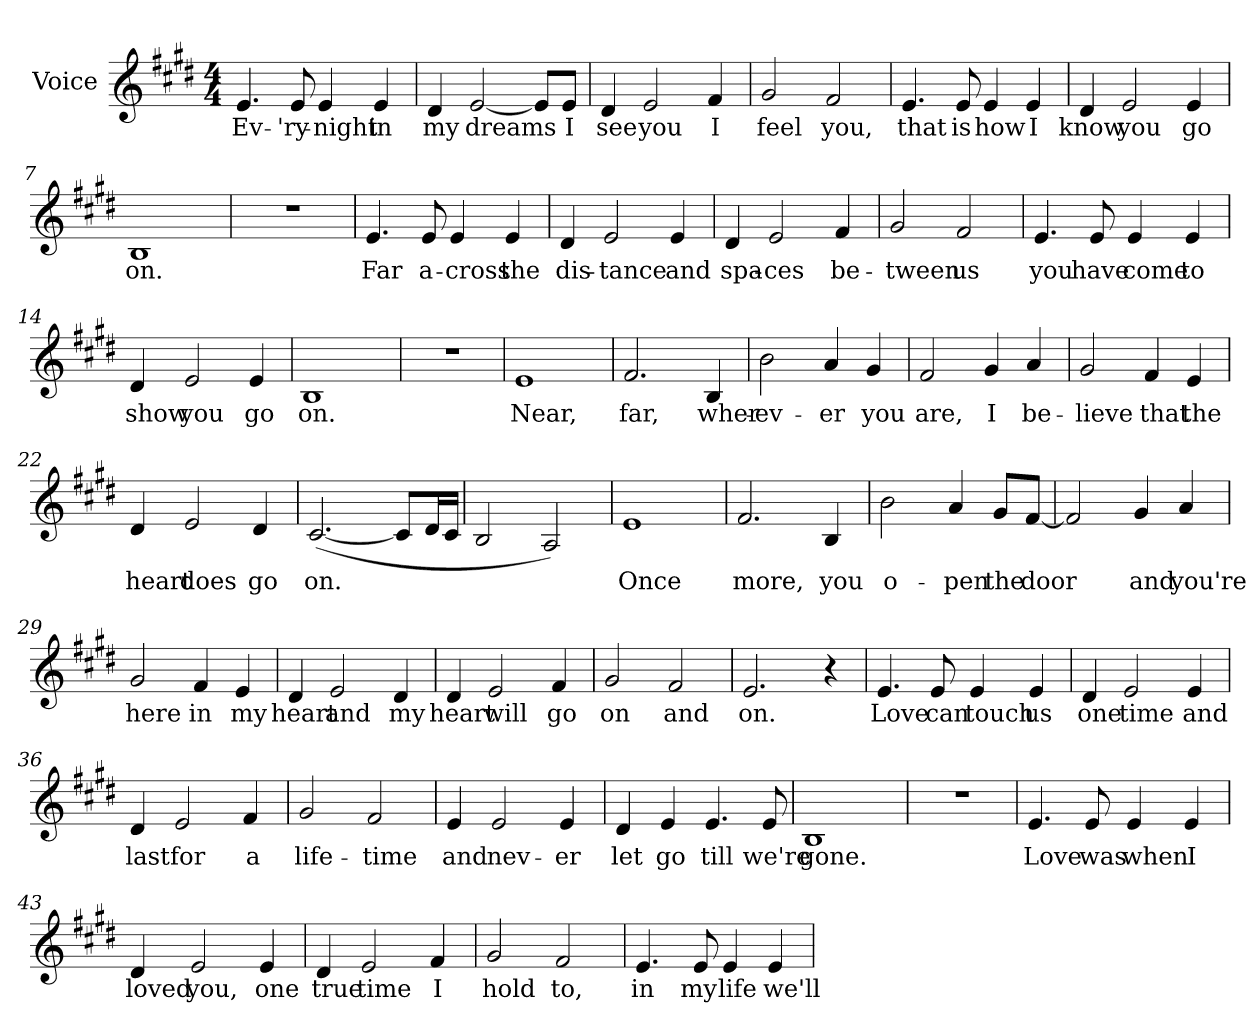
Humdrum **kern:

**kern	**text
*part1	*part1
*staff1	*staff1
*I"Voice	*
*clefG2	*
*k[f#c#g#d#]	*
*E:	*
*M4/4	*
=1	=1
4.e/	Ev-
8e/	-'ry-
4e/	night
4e/	in
=2	=2
4d#/	my
[2e/	dreams
8e/L]	.
8e/J	I
=3	=3
4d#/	see
2e/	you
4f#/	I
=4	=4
2g#/	feel
2f#/	you,
=5	=5
4.e/	that
8e/	is
4e/	how
4e/	I
!!LO:LB:g=z
=6	=6
4d#/	know
2e/	you
4e/	go
=7	=7
1B	on.
=8	=8
1r	.
=9	=9
4.e/	Far
8e/	a-
4e/	-cross
4e/	the
=10	=10
4d#/	dis-
2e/	-tance
4e/	and
=11	=11
4d#/	spa-
2e/	-ces
4f#/	be-
=12	=12
2g#/	-tween
2f#/	us
!!LO:LB:g=z
=13	=13
4.e/	you
8e/	have
4e/	come
4e/	to
=14	=14
4d#/	show
2e/	you
4e/	go
=15	=15
1B	on.
=16	=16
1r	.
=17	=17
1e	Near,
=18	=18
2.f#/	far,
4B/	wher-
=19	=19
2b\	-ev-
4a/	-er
4g#/	you
!!LO:LB:g=z
=20	=20
2f#/	are,
4g#/	I
4a/	be-
=21	=21
2g#/	-lieve
4f#/	that
4e/	the
=22	=22
4d#/	heart
2e/	does
4d#/	go
=23	=23
([2.c#/	on.
8c#/L]	.
16d#/	.
16c#/J	.
=24	=24
2B/	.
2A/)	.
=25	=25
1e	Once
!!LO:LB:g=z
=26	=26
2.f#/	more,
4B/	you
=27	=27
2b\	o-
4a/	-pen
8g#/L	the
[8f#/J	door
=28	=28
2f#/]	.
4g#/	and
4a/	you're
=29	=29
2g#/	here
4f#/	in
4e/	my
=30	=30
4d#/	heart
2e/	and
4d#/	my
!!LO:LB:g=z
=31	=31
4d#/	heart
2e/	will
4f#/	go
=32	=32
2g#/	on
2f#/	and
=33	=33
2.e/	on.
4r	.
=34	=34
4.e/	Love
8e/	can
4e/	touch
4e/	us
=35	=35
4d#/	one
2e/	time
4e/	and
=36	=36
4d#/	last
2e/	for
4f#/	a
!!LO:LB:g=z
=37	=37
2g#/	life-
2f#/	-time
=38	=38
4e/	and
2e/	nev-
4e/	-er
=39	=39
4d#/	let
4e/	go
4.e/	till
8e/	we're
=40	=40
1B	gone.
=41	=41
1r	.
=42	=42
4.e/	Love
8e/	was
4e/	when
4e/	I
!!LO:LB:g=z
=43	=43
4d#/	loved
2e/	you,
4e/	one
=44	=44
4d#/	true
2e/	time
4f#/	I
=45	=45
2g#/	hold
2f#/	to,
=46	=46
4.e/	in
8e/	my
4e/	life
4e/	we'll
=	=
*-	*-
